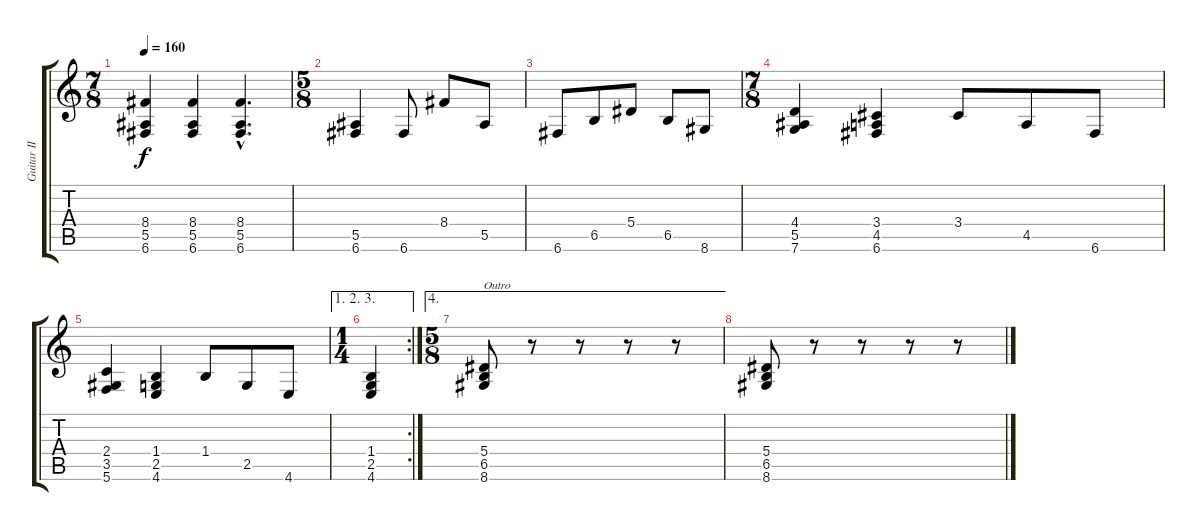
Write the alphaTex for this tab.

\track ("Guitar II [Daniel Mongrain]" "Guitar II ") {instrument distortionguitar}
\staff {score tabs}
\tuning (C4 G3 Eb3 Bb2 F2 C2) {hide}
\ts (7 8)
\tempo 160
\clef g2
\ks c
(8.4 5.5 6.6).4{dy f} (8.4 5.5 6.6).4 (8.4{hac} 5.5{hac} 6.6{hac}).4{d} |
\ts (5 8)
(5.5 6.6).4 6.6.8 8.4.8 5.5.8 |
6.6.8 6.5.8 5.4.8 6.5.8 8.6.8 |
\ts (7 8)
(4.4 5.5 7.6).4 (3.4 4.5 6.6).4 3.4.8 4.5.8 6.6.8 |
(2.4 3.5 5.6).4 (1.4 2.5 4.6).4 1.4.8 2.5.8 4.6.8 |
\ae (1 2 3)
\rc 2
\ts (1 4)
(1.4 2.5 4.6).4 |
\ae 4
\ts (5 8)
(5.4 6.5 8.6).8{txt "Outro"} r.8 r.8 r.8 r.8 |
(5.4 6.5 8.6).8 r.8 r.8 r.8 r.8
